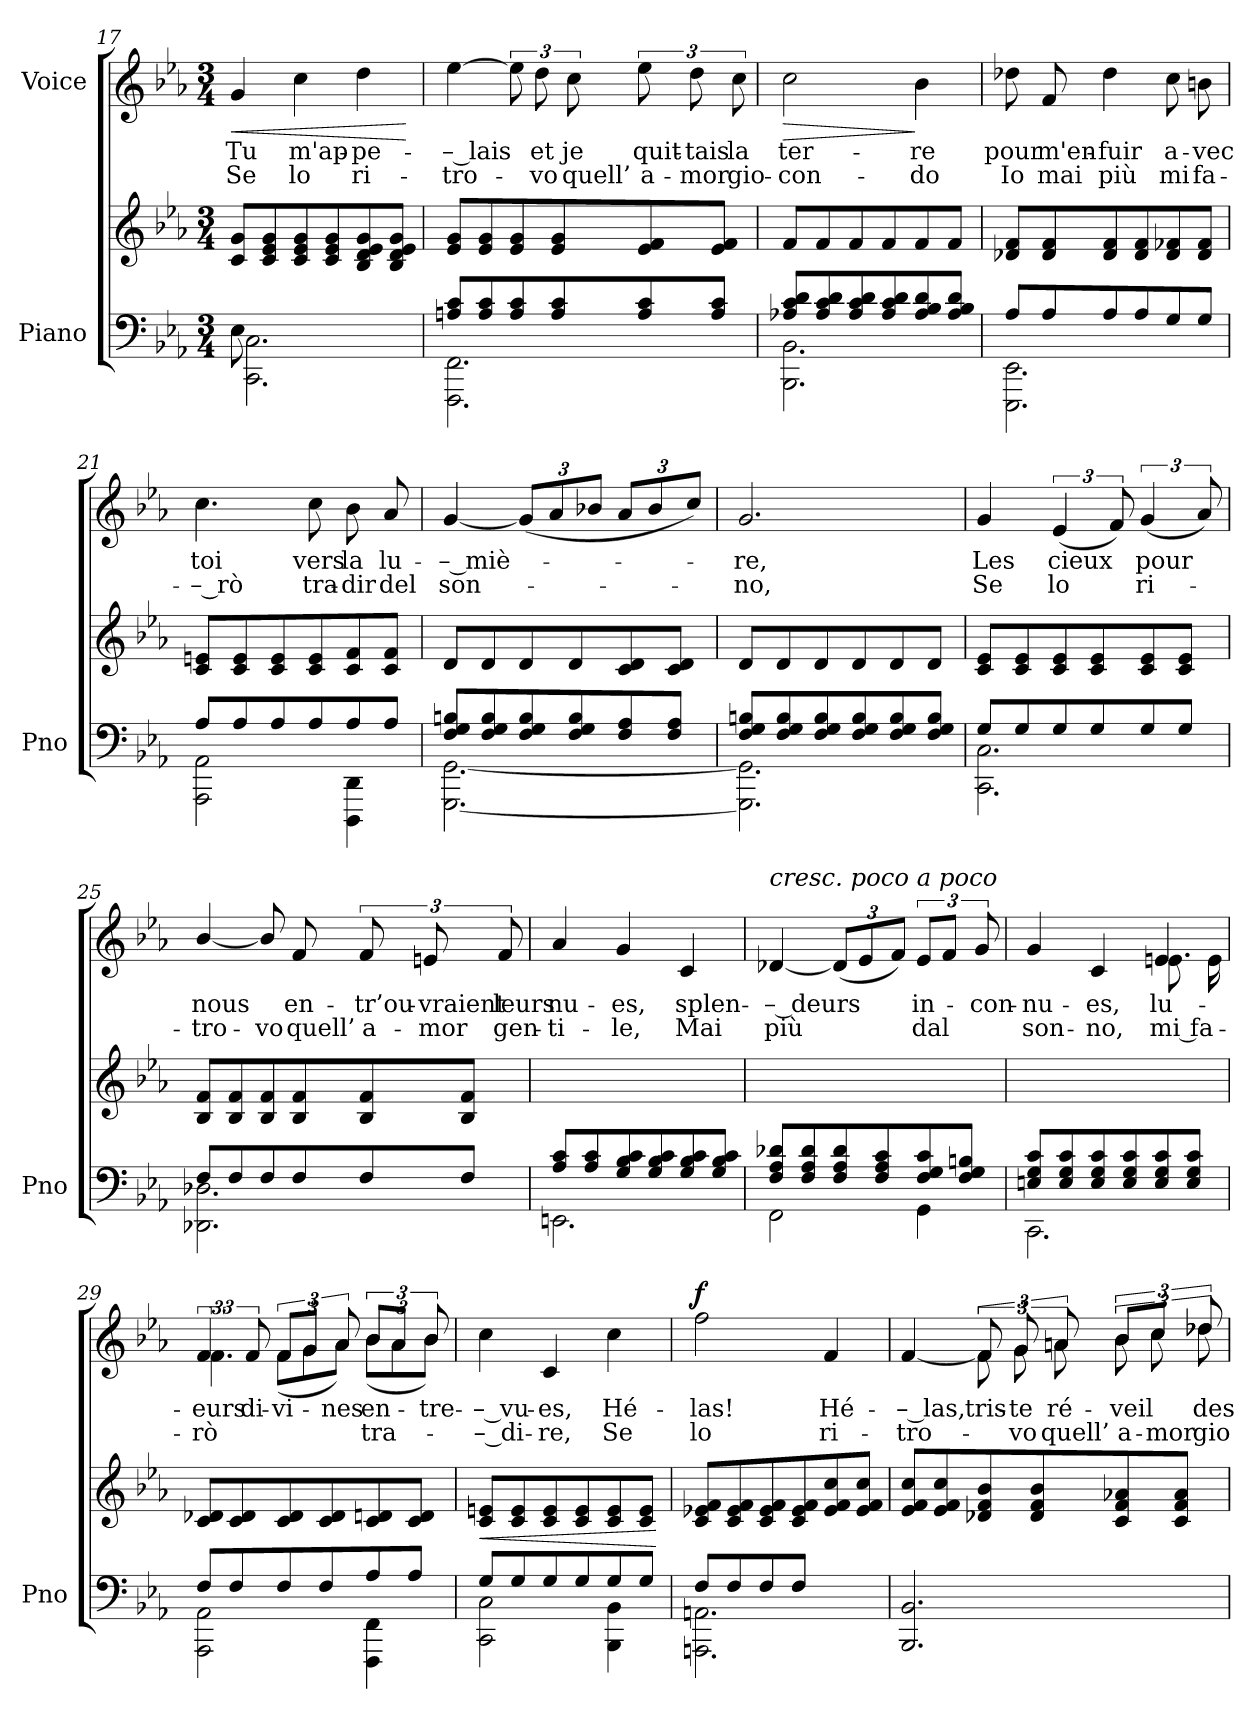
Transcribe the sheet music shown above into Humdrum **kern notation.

**kern	**kern	**dynam	**kern	**text	**text	**dynam
*part2	*part2	*part2	*part1	*part1	*part1	*part1
*staff3	*staff2	*staff2/3	*staff1	*staff1	*staff1	*staff1
*I"Piano	*	*	*I"Voice	*	*	*
*I'Pno	*	*	*	*	*	*
*clefF4	*clefG2	*	*clefG2	*	*	*
*k[b-e-a-]	*k[b-e-a-]	*	*k[b-e-a-]	*	*	*
*M3/4	*M3/4	*	*M3/4	*	*	*
=17	=17	=17	=17	=17	=17	=17
*^	*^	*	*	*	*	*
!	!	!	!	!	!	!LO:LY:b	!LO:LY:b	!LO:HP:b
8E-\	2.CC\ 2.C\	8c/ 8g/L	8ryy	.	4g/	Tu	Se	<
2ryy	.	8c/ 8e-/ 8g/	8ryy	.	.	.	.	.
!	!	!	!	!	!	!LO:LY:b	!LO:LY:b	!
.	.	8c/ 8e-/ 8g/	4ryy	.	4cc\	m'ap-	lo	.
.	.	8c/ 8e-/ 8g/	.	.	.	.	.	.
!	!	!	!	!	!	!LO:LY:b	!LO:LY:b	!
.	.	8B-j/ 8d/ 8e-/ 8g/	4ryy	.	4dd\	-pe-	ri-	.
8ryy	.	8B-/ 8d/ 8e-/ 8g/J	.	.	.	.	.	.
*v	*v	*	*	*	*	*	*	*
*	*v	*v	*	*	*	*	*
.	.	.	.	.	.	[
!!LO:LB:g=z
=18	=18	=18	=18	=18	=18	=18
*^	*	*	*	*	*	*
!	!	!	!	!	!LO:LY:b	!LO:LY:b	!
8An/ 8c/L	2.FFF\ 2.FF\	8e-/ 8g/L	.	[4ee-\	-– lais	-tro-	.
8A/ 8c/	.	8e-/ 8g/	.	.	.	.	.
8A/ 8c/	.	8e-/ 8g/	.	12ee-\]	.	.	.
!	!	!	!	!	!LO:LY:b	!LO:LY:b	!
.	.	.	.	12dd\	et	-vo	.
8A/ 8c/	.	8e-/ 8g/	.	.	.	.	.
!	!	!	!	!	!LO:LY:b	!LO:LY:b	!
.	.	.	.	12cc\	je	quell’	.
!	!	!	!	!	!LO:LY:b	!LO:LY:b	!
8A/ 8c/	.	8e-/ 8f/	.	12ee-\	quit-	a-	.
!	!	!	!	!	!LO:LY:b	!LO:LY:b	!
.	.	.	.	12dd\	-tais	-mor	.
8A/ 8c/J	.	8e-/ 8f/J	.	.	.	.	.
!	!	!	!	!	!LO:LY:b	!LO:LY:b	!
.	.	.	.	12cc\	la	gio-	.
=19	=19	=19	=19	=19	=19	=19	=19
!	!	!	!	!	!LO:LY:b	!LO:LY:b	!LO:HP:b
8A-X/ 8c/ 8d/L	2.BBB-\ 2.BB-\	8f/L	.	2cc\	ter-	-con-	>
8A-/ 8c/ 8d/	.	8f/	.	.	.	.	.
8A-/ 8c/ 8d/	.	8f/	.	.	.	.	.
8A-/ 8c/ 8d/	.	8f/	.	.	.	.	.
!	!	!	!	!	!LO:LY:b	!LO:LY:b	!
8A-/ 8B-/ 8d/	.	8f/	.	4b-\	-re	-do	]
8A-/ 8B-/ 8d/J	.	8f/J	.	.	.	.	.
=20	=20	=20	=20	=20	=20	=20	=20
!	!	!	!	!	!LO:LY:b	!LO:LY:b	!
8A-/L	2.EEE-\ 2.EE-\	8d-X/ 8f/L	.	8dd-X\	pour	Io	.
!	!	!	!	!	!LO:LY:b	!LO:LY:b	!
8A-/	.	8d-/ 8f/	.	8f/	m'en-	mai	.
!	!	!	!	!	!LO:LY:b	!LO:LY:b	!
8A-/	.	8d-/ 8f/	.	4dd-\	-fuir	più	.
8A-/	.	8d-/ 8f/	.	.	.	.	.
!	!	!	!	!	!LO:LY:b	!LO:LY:b	!
8G/	.	8d-/ 8f-X/	.	8cc\	a-	mi	.
!	!	!	!	!	!LO:LY:b	!LO:LY:b	!
8G/J	.	8d-/ 8f-/J	.	8bn\	-vec	fa-	.
!!LO:PB:g=z
=21	=21	=21	=21	=21	=21	=21	=21
!	!	!	!	!	!LO:LY:b	!LO:LY:b	!
8A-/L	2AAA-\ 2AA-\	8c/ 8en/L	.	4.cc\	toi	-– rò	.
8A-/	.	8c/ 8e/	.	.	.	.	.
8A-/	.	8c/ 8e/	.	.	.	.	.
!	!	!	!	!	!LO:LY:b	!LO:LY:b	!
8A-/	.	8c/ 8e/	.	8cc\	vers	tra-	.
!	!	!	!	!	!LO:LY:b	!LO:LY:b	!
8A-/	4DDD\ 4DD\	8c/ 8f/	.	8b-j\	la	-dir	.
!	!	!	!	!	!LO:LY:b	!LO:LY:b	!
8A-/J	.	8c/ 8f/J	.	8a-/	lu-	del	.
=22	=22	=22	=22	=22	=22	=22	=22
!	!	!	!	!	!LO:LY:b	!LO:LY:b	!
8F/ 8G/ 8Bn/L	[2.GGG\ [<2.GG\	8d/L	.	[4g/	-– miè-	son-	.
8F/ 8G/ 8B/	.	8d/	.	.	.	.	.
*	*	*	*	*Xbrackettup	*	*	*
8F/ 8G/ 8B/	.	8d/	.	(12g/L]	.	.	.
.	.	.	.	12a-/	.	.	.
8F/ 8G/ 8B/	.	8d/	.	.	.	.	.
.	.	.	.	12b-X/J	.	.	.
8F/ 8A-/	.	8c/ 8d/	.	12a-/L	.	.	.
.	.	.	.	12b-/	.	.	.
8F/ 8A-/J	.	8c/ 8d/J	.	.	.	.	.
.	.	.	.	12cc/J)	.	.	.
=23	=23	=23	=23	=23	=23	=23	=23
!	!	!	!	!	!LO:LY:b	!LO:LY:b	!
8F/ 8G/ 8Bn/L	2.GGG\] 2.GG\]	8d/L	.	2.g/	-re,	-no,	.
8F/ 8G/ 8B/	.	8d/	.	.	.	.	.
8F/ 8G/ 8B/	.	8d/	.	.	.	.	.
8F/ 8G/ 8B/	.	8d/	.	.	.	.	.
8F/ 8G/ 8B/	.	8d/	.	.	.	.	.
8F/ 8G/ 8B/J	.	8d/J	.	.	.	.	.
!!LO:PB:g=z
=24	=24	=24	=24	=24	=24	=24	=24
!	!	!	!	!	!LO:LY:b	!LO:LY:b	!
8G/L	2.CC\ 2.C\	8c/ 8e-/L	.	4g/	Les	Se	.
8G/	.	8c/ 8e-/	.	.	.	.	.
*	*	*	*	*brackettup	*	*	*
!	!	!	!	!	!LO:LY:b	!LO:LY:b	!
8G/	.	8c/ 8e-/	.	(6e-/	cieux	lo	.
8G/	.	8c/ 8e-/	.	.	.	.	.
.	.	.	.	12f/)	.	.	.
!	!	!	!	!	!LO:LY:b	!LO:LY:b	!
8G/	.	8c/ 8e-/	.	(6g/	pour	ri-	.
8G/J	.	8c/ 8e-/J	.	.	.	.	.
.	.	.	.	12a-/)	.	.	.
=25	=25	=25	=25	=25	=25	=25	=25
!	!	!	!	!	!LO:LY:b	!LO:LY:b	!
8F/L	2.DD-X\ 2.D-X\	8B-/ 8f/L	.	[4b-/	nous	-tro-	.
8F/	.	8B-/ 8f/	.	.	.	.	.
!	!	!	!	!	!	!LO:LY:b	!
8F/	.	8B-/ 8f/	.	8b-/]	.	-vo	.
!	!	!	!	!	!LO:LY:b	!LO:LY:b	!
8F/	.	8B-/ 8f/	.	8f/	en-	quell’	.
!	!	!	!	!	!LO:LY:b	!LO:LY:b	!
8F/	.	8B-/ 8f/	.	12f/	-tr’ou-	a-	.
!	!	!	!	!	!LO:LY:b	!LO:LY:b	!
.	.	.	.	12en/	-vraient	-mor	.
8F/J	.	8B-/ 8f/J	.	.	.	.	.
!	!	!	!	!	!LO:LY:b	!LO:LY:b	!
.	.	.	.	12f/	leurs	gen-	.
=26	=26	=26	=26	=26	=26	=26	=26
!	!	!	!	!	!LO:LY:b	!LO:LY:b	!
8A-/ 8c/L	2.EEn\	2.ryy	.	4a-/	nu-	-ti-	.
8A-/ 8c/	.	.	.	.	.	.	.
!	!	!	!	!	!LO:LY:b	!LO:LY:b	!
8G/ 8B-/ 8c/	.	.	.	4g/	-es,	-le,	.
8G/ 8B-/ 8c/	.	.	.	.	.	.	.
!	!	!	!	!	!LO:LY:b	!LO:LY:b	!
8G/ 8B-/ 8c/	.	.	.	4c/	splen-	Mai	.
8G/ 8B-/ 8c/J	.	.	.	.	.	.	.
!!LO:LB:g=z
=27	=27	=27	=27	=27	=27	=27	=27
!	!	!	!	!LO:TX:a:i:t=cresc. poco a poco	!	!	!
!	!	!	!	!	!LO:LY:b	!LO:LY:b	!
8F/ 8A-/ 8d-X/L	2FF\	2.ryy	.	[4d-X/	-– deurs	più	.
8F/ 8A-/ 8d-/	.	.	.	.	.	.	.
*	*	*	*	*Xbrackettup	*	*	*
8F/ 8A-/ 8d-/	.	.	.	(12d-/L]	.	.	.
.	.	.	.	12e-/	.	.	.
8F/ 8A-/ 8c/	.	.	.	.	.	.	.
.	.	.	.	12f/J)	.	.	.
*	*	*	*	*brackettup	*	*	*
!	!	!	!	!	!LO:LY:b	!LO:LY:b	!
8F/ 8G/ 8c/	4GG\	.	.	12e-/L	in-	dal	.
.	.	.	.	12f/J	.	.	.
8F/ 8G/ 8Bn/J	.	.	.	.	.	.	.
!	!	!	!	!	!LO:LY:b	!	!
.	.	.	.	12g/	-con-	.	.
=28	=28	=28	=28	=28	=28	=28	=28
!	!	!	!	!	!LO:LY:b	!LO:LY:b	!
*	*	*	*	*^	*	*	*
8En/ 8G/ 8c/L	2.CC\	2.ryy	.	4g/	4ryy	-nu-	son-	.
8E/ 8G/ 8c/	.	.	.	.	.	.	.	.
!	!	!	!	!	!	!LO:LY:b	!LO:LY:b	!
8E/ 8G/ 8c/	.	.	.	4c/	4ryy	-es,	-no,	.
8E/ 8G/ 8c/	.	.	.	.	.	.	.	.
!	!	!	!	!	!	!LO:LY:b	!LO:LY:b	!
8E/ 8G/ 8c/	.	.	.	4en/	8.e\	lu-	mi fa-	.
8E/ 8G/ 8c/J	.	.	.	.	.	.	.	.
.	.	.	.	.	16e\	.	.	.
=29	=29	=29	=29	=29	=29	=29	=29	=29
!	!	!	!	!	!	!LO:LY:b	!LO:LY:b	!
8F/L	2AAA-\ 2AA-\	8c/ 8d-X/L	.	6f/	6.f\	-eurs	-rò	.
8F/	.	8c/ 8d-/	.	.	.	.	.	.
!	!	!	!	!	!	!LO:LY:b	!	!
.	.	.	.	12f/	.	di-	.	.
!	!	!	!	!	!	!LO:LY:b	!	!
*	*	*	*	*	*Xbrackettup	*	*	*
8F/	.	8c/ 8d-/	.	12f/L	(12f\L	-vi-	.	.
.	.	.	.	12g/J	12g\	.	.	.
8F/	.	8c/ 8d-/	.	.	.	.	.	.
!	!	!	!	!	!	!LO:LY:b	!	!
.	.	.	.	12a-/	12a-\J)	-nes	.	.
*	*	*	*	*brackettup	*	*	*	*
!	!	!	!	!	!	!LO:LY:b	!LO:LY:b	!
*	*	*	*	*	*Xbrackettup	*	*	*
8A-/	4FFF\ 4FF\	8c/ 8dn/	.	12b-/L	(12b-\L	en-	tra-	.
.	.	.	.	12a-/J	12a-\	.	.	.
8A-/J	.	8c/ 8d/J	.	.	.	.	.	.
!	!	!	!	!	!	!LO:LY:b	!	!
.	.	.	.	12b-/	12b-\J)	-tre-	.	.
!!LO:LB:g=z
=30	=30	=30	=30	=30	=30	=30	=30	=30
!	!	!	!LO:HP:b	!	!	!LO:LY:b	!LO:LY:b	!
*	*	*	*	*v	*v	*	*	*
8G/L	2CC\ 2C\	8c/ 8en/L	<	4cc\	-– vu-	-– di-	.
8G/	.	8c/ 8e/	.	.	.	.	.
!	!	!	!	!	!LO:LY:b	!LO:LY:b	!
8G/	.	8c/ 8e/	.	4c/	-es,	-re,	.
8G/	.	8c/ 8e/	.	.	.	.	.
!	!	!	!	!	!LO:LY:b	!LO:LY:b	!
8G/	4BBB-\ 4BB-\	8c/ 8e/	.	4cc\	Hé-	Se	.
8G/J	.	8c/ 8e/J	.	.	.	.	.
*v	*v	*	*	*	*	*	*
.	.	[	.	.	.	.
=31	=31	=31	=31	=31	=31	=31
*^	*^	*	*	*	*	*
!	!	!	!	!	!	!LO:LY:b	!LO:LY:b	!LO:DY:a
8F/L	2.AAAn\ 2.AAn\	8c/ 8e-X/ 8f/L	2ryy	.	2ff\	-las!	lo	f
8F/	.	8c/ 8e-/ 8f/	.	.	.	.	.	.
8F/	.	8c/ 8e-/ 8f/	.	.	.	.	.	.
8F/J	.	8c/ 8e-/ 8f/	.	.	.	.	.	.
!	!	!	!	!	!	!LO:LY:b	!LO:LY:b	!
4ryy	.	8e-/ 8f/ 8cc/	4ryy	.	4f/	Hé-	ri-	.
.	.	8e-/ 8f/ 8cc/J	.	.	.	.	.	.
*v	*v	*	*	*	*	*	*	*
*	*v	*v	*	*	*	*	*
=32	=32	=32	=32	=32	=32	=32
!	!	!	!	!LO:LY:b	!LO:LY:b	!
*	*	*	*^	*	*	*
2.BBB-/ 2.BB-/	8e-/ 8f/ 8cc/L	.	[<4f/	4ryy	-– las,	-tro-	.
.	8e-/ 8f/ 8cc/	.	.	.	.	.	.
*	*	*	*brackettup	*	*	*	*
!	!	!	!	!	!LO:LY:b	!	!
.	8d-X/ 8f/ 8b-/	.	12f/]	12f\	tris-	.	.
!	!	!	!	!	!LO:LY:b	!LO:LY:b	!
.	.	.	12g/	12g\	-te	-vo	.
.	8d-/ 8f/ 8b-/	.	.	.	.	.	.
!	!	!	!	!	!LO:LY:b	!LO:LY:b	!
.	.	.	12an/	12a\	ré-	quell’	.
!	!	!	!	!	!LO:LY:b	!LO:LY:b	!
.	8c/ 8f/ 8a-X/	.	12b-/L	12b-\	-veil	a-	.
!	!	!	!	!	!	!LO:LY:b	!
.	.	.	12cc/J	12cc\	.	-mor	.
.	8c/ 8f/ 8a-/J	.	.	.	.	.	.
!	!	!	!	!	!LO:LY:b	!LO:LY:b	!
.	.	.	12dd-X/	12dd-\	des	gio-	.
*	*	*	*v	*v	*	*	*
=	=	=	=	=	=	=
*-	*-	*-	*-	*-	*-	*-
